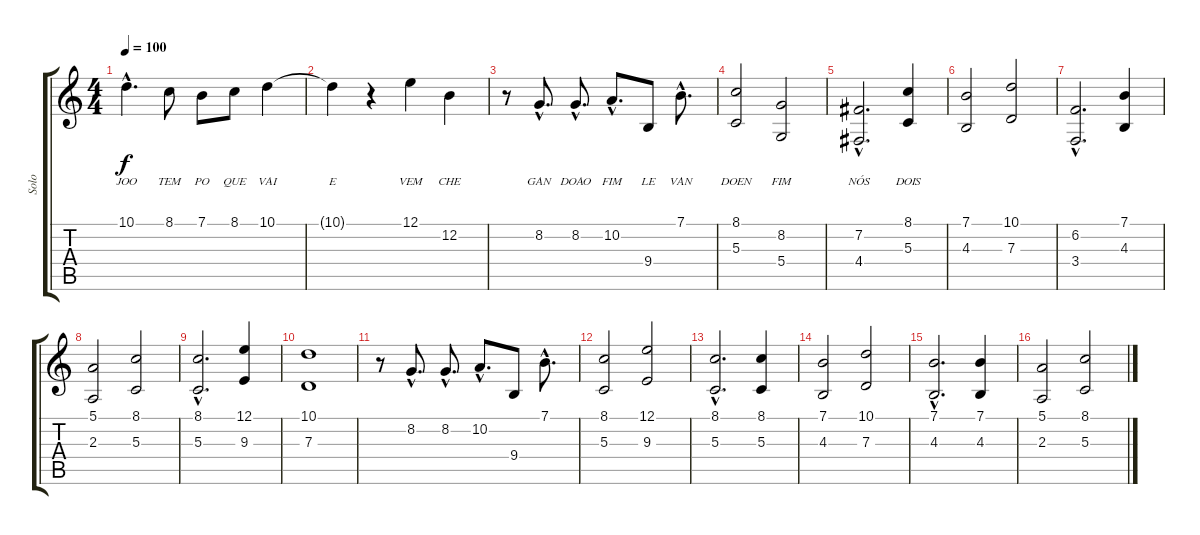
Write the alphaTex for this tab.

\track ("Solo" "Solo") {instrument stringensemble2}
\staff {score tabs}
\tuning (E4 B3 G3 D3 A2 E2) {hide}
\ts (4 4)
\tempo 100
\clef g2
\ks c
10.1{hac}.4{d lyrics (0 "JOO") lyrics (1 "") lyrics (2 "") lyrics (3 "") lyrics (4 "") dy f} 8.1.8{lyrics (0 "TEM") lyrics (1 "") lyrics (2 "") lyrics (3 "") lyrics (4 "")} 7.1.8{lyrics (0 "PO") lyrics (1 "") lyrics (2 "") lyrics (3 "") lyrics (4 "")} 8.1.8{lyrics (0 "QUE") lyrics (1 "") lyrics (2 "") lyrics (3 "") lyrics (4 "")} 10.1.4{lyrics (0 "VAI") lyrics (1 "") lyrics (2 "") lyrics (3 "") lyrics (4 "")} |
10.1{t}.4{lyrics (0 "E") lyrics (1 "") lyrics (2 "") lyrics (3 "") lyrics (4 "")} r.4 12.1.4{lyrics (0 "VEM") lyrics (1 "") lyrics (2 "") lyrics (3 "") lyrics (4 "")} 12.2.4{lyrics (0 "CHE") lyrics (1 "") lyrics (2 "") lyrics (3 "") lyrics (4 "")} |
r.8 8.2{hac}.8{d lyrics (0 "GAN") lyrics (1 "") lyrics (2 "") lyrics (3 "") lyrics (4 "")} 8.2{hac}.8{d lyrics (0 "DOAO") lyrics (1 "") lyrics (2 "") lyrics (3 "") lyrics (4 "")} 10.2{hac}.8{d lyrics (0 "FIM") lyrics (1 "") lyrics (2 "") lyrics (3 "") lyrics (4 "")} 9.4.8{lyrics (0 "LE") lyrics (1 "") lyrics (2 "") lyrics (3 "") lyrics (4 "")} 7.1{hac}.8{d lyrics (0 "VAN") lyrics (1 "") lyrics (2 "") lyrics (3 "") lyrics (4 "")} |
\ks aminor
(8.1 5.3).2{lyrics (0 "DOEN") lyrics (1 "") lyrics (2 "") lyrics (3 "") lyrics (4 "")} (8.2 5.4).2{lyrics (0 "FIM") lyrics (1 "") lyrics (2 "") lyrics (3 "") lyrics (4 "")} |
(7.2{hac} 4.4{hac}).2{d lyrics (0 "NÓS") lyrics (1 "") lyrics (2 "") lyrics (3 "") lyrics (4 "")} (8.1 5.3).4{lyrics (0 "DOIS") lyrics (1 "") lyrics (2 "") lyrics (3 "") lyrics (4 "")} |
\ks c
(7.1 4.3).2 (10.1 7.3).2 |
(6.2{hac} 3.4{hac}).2{d} (7.1 4.3).4 |
(5.1 2.3).2 (8.1 5.3).2 |
(8.1{hac} 5.3{hac}).2{d} (12.1 9.3).4 |
(10.1 7.3).1 |
r.8 8.2{hac}.8{d} 8.2{hac}.8{d} 10.2{hac}.8{d} 9.4.8 7.1{hac}.8{d} |
(8.1 5.3).2 (12.1 9.3).2 |
(8.1{hac} 5.3{hac}).2{d} (8.1 5.3).4 |
(7.1 4.3).2 (10.1 7.3).2 |
(7.1{hac} 4.3{hac}).2{d} (7.1 4.3).4 |
(5.1 2.3).2 (8.1 5.3).2
